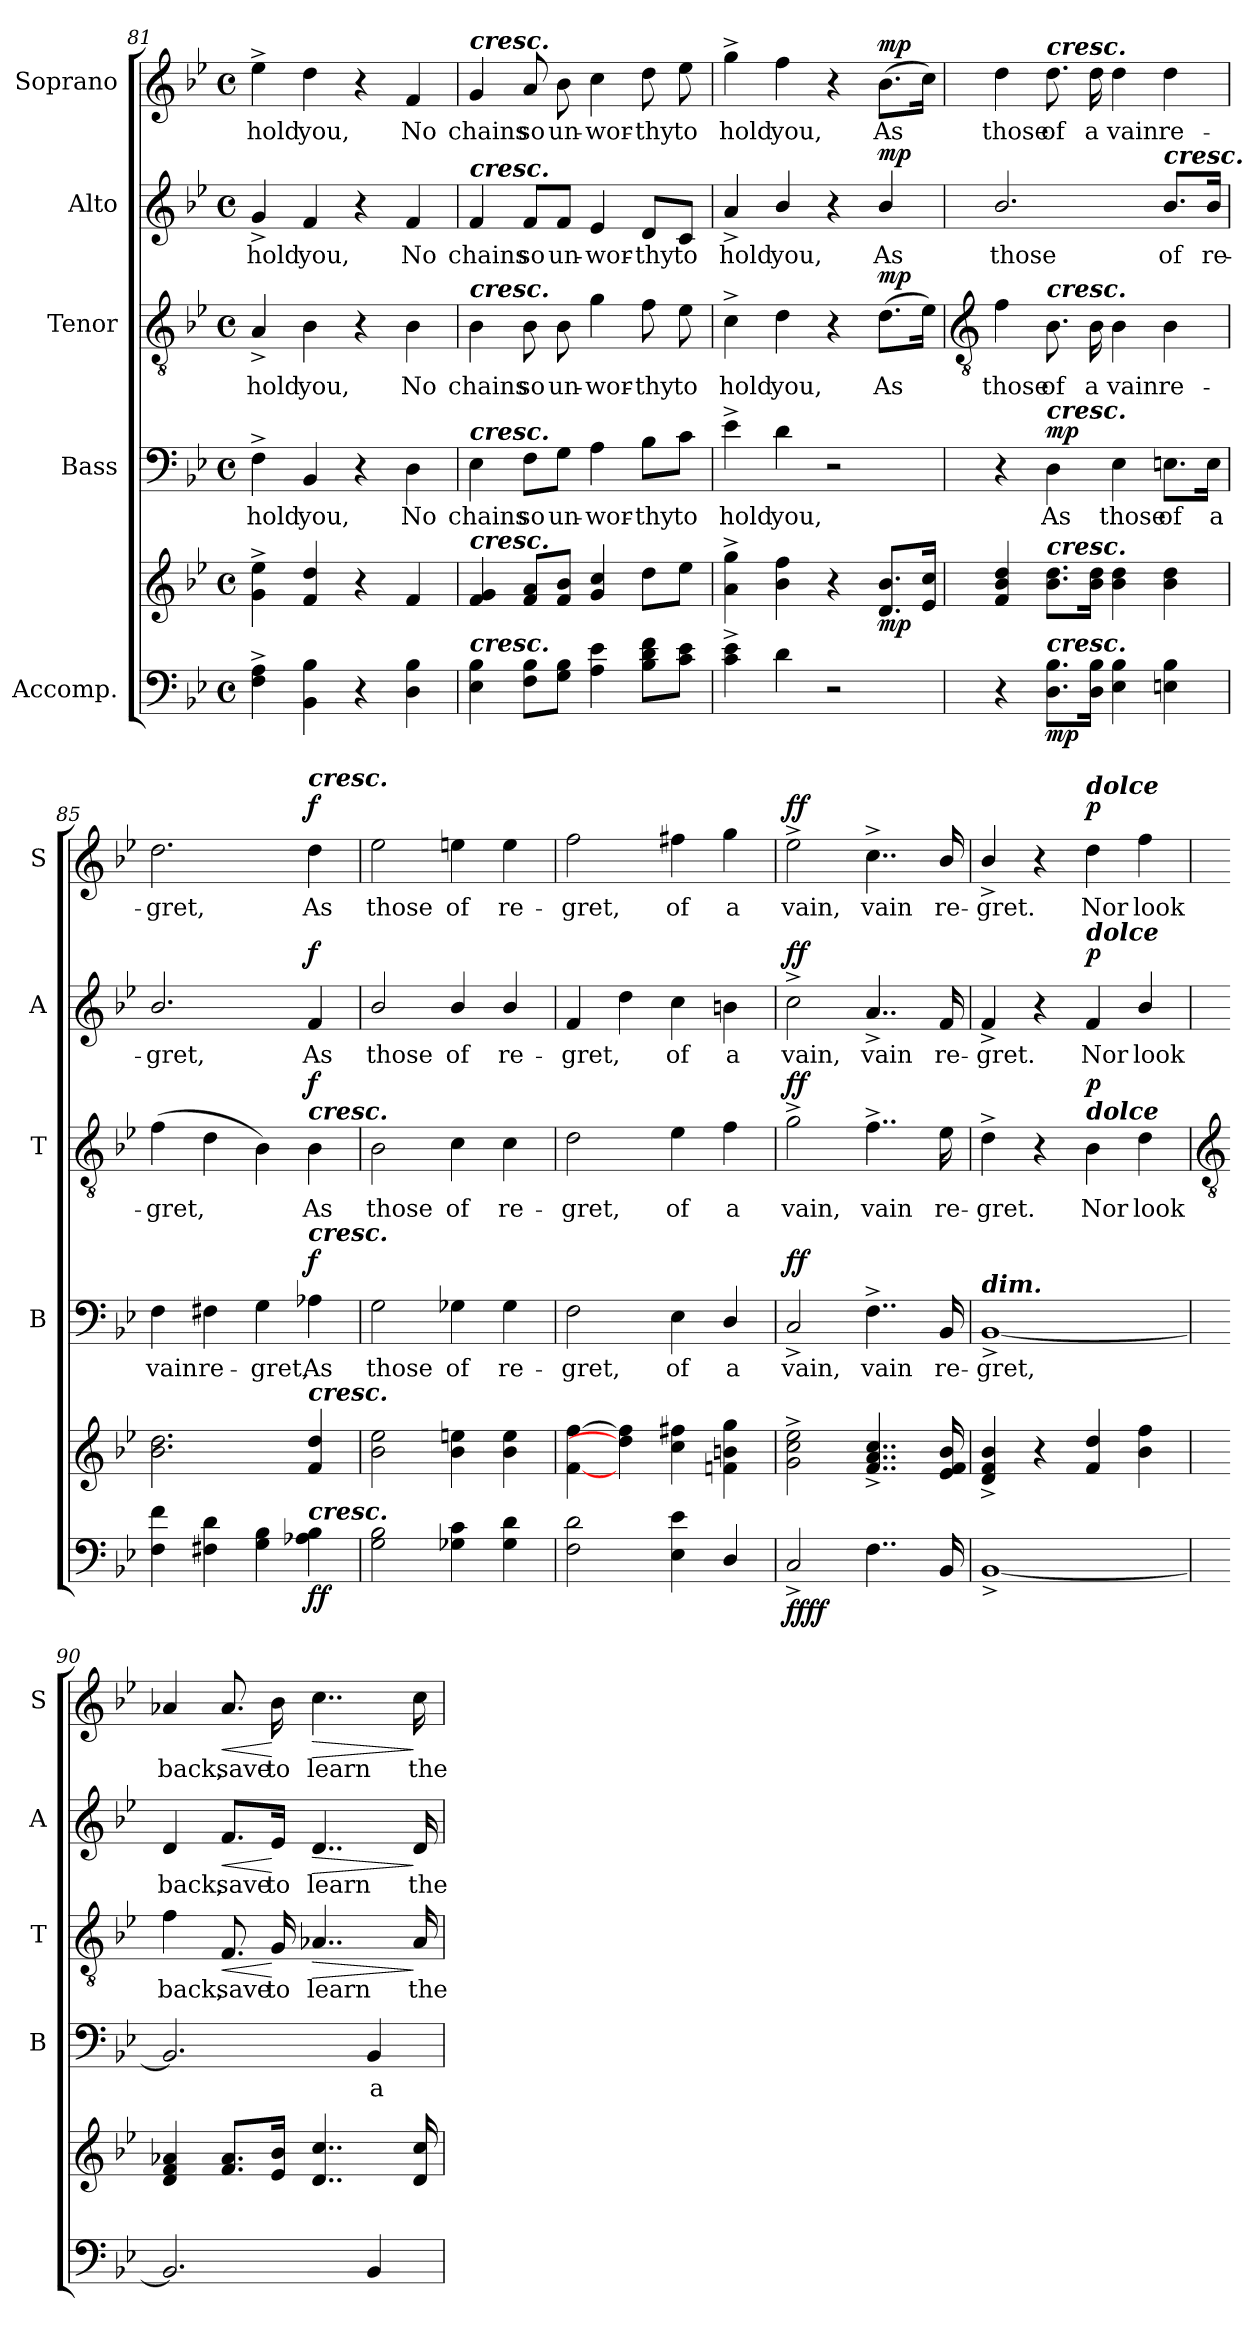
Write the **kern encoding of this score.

**kern	**kern	**dynam	**kern	**text	**dynam	**kern	**text	**dynam	**kern	**text	**dynam	**kern	**text	**dynam
*part5	*part5	*part5	*part4	*part4	*part4	*part3	*part3	*part3	*part2	*part2	*part2	*part1	*part1	*part1
*staff6	*staff5	*staff5/6	*staff4	*staff4	*staff4	*staff3	*staff3	*staff3	*staff2	*staff2	*staff2	*staff1	*staff1	*staff1
*I"Accomp.	*	*	*I"Bass	*	*	*I"Tenor	*	*	*I"Alto	*	*	*I"Soprano	*	*
*	*	*	*I'B	*	*	*I'T	*	*	*I'A	*	*	*I'S	*	*
*clefF4	*clefG2	*	*clefF4	*	*	*clefGv2	*	*	*clefG2	*	*	*clefG2	*	*
*k[b-e-]	*k[b-e-]	*	*k[b-e-]	*	*	*k[b-e-]	*	*	*k[b-e-]	*	*	*k[b-e-]	*	*
*B-:	*B-:	*	*B-:	*	*	*B-:	*	*	*B-:	*	*	*B-:	*	*
*M4/4	*M4/4	*	*M4/4	*	*	*M4/4	*	*	*M4/4	*	*	*M4/4	*	*
*met(c)	*met(c)	*	*met(c)	*	*	*met(c)	*	*	*met(c)	*	*	*met(c)	*	*
=81	=81	=81	=81	=81	=81	=81	=81	=81	=81	=81	=81	=81	=81	=81
!	!	!	!	!LO:LY:b	!	!	!LO:LY:b	!	!	!LO:LY:b	!	!	!LO:LY:b	!
4F^ 4A^	4g^ 4ee-^	.	4F^	hold	.	4A^	hold	.	4g^	hold	.	4ee-^	hold	.
!	!	!	!	!LO:LY:b	!	!	!LO:LY:b	!	!	!LO:LY:b	!	!	!LO:LY:b	!
4BB- 4B-	4f 4dd	.	4BB-	you,	.	4B-	you,	.	4f	you,	.	4dd	you,	.
4r	4r	.	4r	.	.	4r	.	.	4r	.	.	4r	.	.
!	!	!	!	!LO:LY:b	!	!	!LO:LY:b	!	!	!LO:LY:b	!	!	!LO:LY:b	!
4D 4B-	4f	.	4D	No	.	4B-	No	.	4f	No	.	4f	No	.
=82	=82	=82	=82	=82	=82	=82	=82	=82	=82	=82	=82	=82	=82	=82
!	!	!	!	!	!	!	!	!	!	!	!	!LO:TX:a:Bi:t=cresc.	!	!
!	!	!	!	!	!	!	!	!	!LO:TX:a:Bi:t=cresc.	!	!	!	!	!
!	!	!	!	!	!	!LO:TX:a:Bi:t=cresc.	!	!	!	!	!	!	!	!
!	!	!	!LO:TX:a:Bi:t=cresc.	!	!	!	!	!	!	!	!	!	!	!
!	!LO:TX:a:Bi:t=cresc.	!	!	!	!	!	!	!	!	!	!	!	!	!
!LO:TX:a:Bi:t=cresc.	!	!	!	!	!	!	!	!	!	!	!	!	!	!
!	!	!	!	!LO:LY:b	!	!	!LO:LY:b	!	!	!LO:LY:b	!	!	!LO:LY:b	!
4E- 4B-	4f 4g	.	4E-	chains	.	4B-	chains	.	4f	chains	.	4g	chains	.
!	!	!	!	!LO:LY:b	!	!	!LO:LY:b	!	!	!LO:LY:b	!	!	!LO:LY:b	!
8F 8B-L	8f 8aL	.	8F\L	so	.	8B-	so	.	8f/L	so	.	8a	so	.
!	!	!	!	!LO:LY:b	!	!	!LO:LY:b	!	!	!LO:LY:b	!	!	!LO:LY:b	!
8G 8B-J	8f 8b-J	.	8G\J	un-	.	8B-	un-	.	8f/J	un-	.	8b-	un-	.
!	!	!	!	!LO:LY:b	!	!	!LO:LY:b	!	!	!LO:LY:b	!	!	!LO:LY:b	!
4A 4e-	4g 4cc	.	4A	-wor-	.	4g	-wor-	.	4e-	-wor-	.	4cc	-wor-	.
!	!	!	!	!LO:LY:b	!	!	!LO:LY:b	!	!	!LO:LY:b	!	!	!LO:LY:b	!
8B- 8d 8fL	8ddL	.	8B-\L	-thy	.	8f	-thy	.	8d/L	-thy	.	8dd	-thy	.
!	!	!	!	!LO:LY:b	!	!	!LO:LY:b	!	!	!LO:LY:b	!	!	!LO:LY:b	!
8c 8e-J	8ee-J	.	8c\J	to	.	8e-	to	.	8c/J	to	.	8ee-	to	.
=83	=83	=83	=83	=83	=83	=83	=83	=83	=83	=83	=83	=83	=83	=83
!	!	!	!	!LO:LY:b	!	!	!LO:LY:b	!	!	!LO:LY:b	!	!	!LO:LY:b	!
4c^ 4e-^	4a^ 4gg^	.	4e-^	hold	.	4c^	hold	.	4a^	hold	.	4gg^	hold	.
!	!	!	!	!LO:LY:b	!	!	!LO:LY:b	!	!	!LO:LY:b	!	!	!LO:LY:b	!
4d	4b- 4ff	.	4d	you,	.	4d	you,	.	4b-/	you,	.	4ff	you,	.
2r	4r	.	2r	.	.	4r	.	.	4r	.	.	4r	.	.
!	!	!LO:DY:b	!	!	!	!	!LO:LY:b	!LO:DY:b	!	!LO:LY:b	!LO:DY:b	!	!LO:LY:b	!LO:DY:b
.	8.d 8.b-L	mp	.	.	.	(>8.dL	As	mp	4b-/	As	mp	(>8.b-L	As	mp
.	16e- 16ccJ	.	.	.	.	16e-J)	.	.	.	.	.	16ccJ)	.	.
!!LO:LB:g=z
=84	=84	=84	=84	=84	=84	=84	=84	=84	=84	=84	=84	=84	=84	=84
*	*	*	*	*	*	*clefGv2	*	*	*	*	*	*	*	*
!	!	!	!	!	!	!	!LO:LY:b	!	!	!LO:LY:b	!	!	!LO:LY:b	!
4r	4f 4b- 4dd	.	4r	.	.	4f	those	.	2.b-/	those	.	4dd	those	.
!	!	!	!	!	!	!	!	!	!	!	!	!LO:TX:a:Bi:t=cresc.	!	!
!	!	!	!	!	!	!LO:TX:a:Bi:t=cresc.	!	!	!	!	!	!	!	!
!	!	!	!LO:TX:a:Bi:t=cresc.	!	!	!	!	!	!	!	!	!	!	!
!	!LO:TX:a:Bi:t=cresc.	!	!	!	!	!	!	!	!	!	!	!	!	!
!LO:TX:a:Bi:t=cresc.	!	!	!	!	!	!	!	!	!	!	!	!	!	!
!	!	!LO:DY:b=2	!	!LO:LY:b	!LO:DY:b	!	!LO:LY:b	!	!	!	!	!	!LO:LY:b	!
8.D 8.B-L	8.b- 8.ddL	mp	4D	As	mp	8.B-	of	.	.	.	.	8.dd	of	.
!	!	!	!	!	!	!	!LO:LY:b	!	!	!	!	!	!LO:LY:b	!
16D 16B-J	16b- 16ddJ	.	.	.	.	16B-	a	.	.	.	.	16dd	a	.
!	!	!	!	!LO:LY:b	!	!	!LO:LY:b	!	!	!	!	!	!LO:LY:b	!
4E- 4B-	4b- 4dd	.	4E-	those	.	4B-	vain	.	.	.	.	4dd	vain	.
!	!	!	!	!	!	!	!	!	!LO:TX:a:Bi:t=cresc.	!	!	!	!	!
!	!	!	!	!LO:LY:b	!	!	!LO:LY:b	!	!	!LO:LY:b	!	!	!LO:LY:b	!
4En 4B-	4b- 4dd	.	8.En\L	of	.	4B-	re-	.	8.b-/L	of	.	4dd	re-	.
!	!	!	!	!LO:LY:b	!	!	!	!	!	!LO:LY:b	!	!	!	!
.	.	.	16E\Jk	a	.	.	.	.	16b-/Jk	re-	.	.	.	.
=85	=85	=85	=85	=85	=85	=85	=85	=85	=85	=85	=85	=85	=85	=85
!	!	!	!	!LO:LY:b	!	!	!LO:LY:b	!	!	!LO:LY:b	!	!	!LO:LY:b	!
4F 4f	2.b- 2.dd	.	4F	vain	.	(>4f	-gret,	.	2.b-/	-gret,	.	2.dd	-gret,	.
!	!	!	!	!LO:LY:b	!	!	!	!	!	!	!	!	!	!
4F#X 4d	.	.	4F#X	re-	.	4d	.	.	.	.	.	.	.	.
!	!	!	!	!LO:LY:b	!	!	!	!	!	!	!	!	!	!
4G 4B-	.	.	4G	-gret,	.	4B-)	.	.	.	.	.	.	.	.
!	!	!	!	!	!	!	!	!	!	!	!	!LO:TX:a:Bi:t=cresc.	!	!
!	!	!	!	!	!	!LO:TX:a:Bi:t=cresc.	!	!	!	!	!	!	!	!
!	!	!	!LO:TX:a:Bi:t=cresc.	!	!	!	!	!	!	!	!	!	!	!
!	!LO:TX:a:Bi:t=cresc.	!	!	!	!	!	!	!	!	!	!	!	!	!
!LO:TX:a:Bi:t=cresc.	!	!	!	!	!	!	!	!	!	!	!	!	!	!
!	!	!LO:DY:b=2	!	!LO:LY:b	!	!	!LO:LY:b	!	!	!LO:LY:b	!	!	!LO:LY:b	!
!	!	!LO:DY:n=1:b	!	!	!LO:DY:b	!	!	!LO:DY:b	!	!	!LO:DY:b	!	!	!LO:DY:b
4A-X 4B-	4f 4dd	f f	4A-X	As	f	4B-	As	f	4f/	As	f	4dd	As	f
=86	=86	=86	=86	=86	=86	=86	=86	=86	=86	=86	=86	=86	=86	=86
!	!	!	!	!LO:LY:b	!	!	!LO:LY:b	!	!	!LO:LY:b	!	!	!LO:LY:b	!
2G 2B-	2b- 2ee-	.	2G	those	.	2B-	those	.	2b-/	those	.	2ee-	those	.
!	!	!	!	!LO:LY:b	!	!	!LO:LY:b	!	!	!LO:LY:b	!	!	!LO:LY:b	!
4G-X 4c	4b- 4een	.	4G-X	of	.	4c	of	.	4b-/	of	.	4een	of	.
!	!	!	!	!LO:LY:b	!	!	!LO:LY:b	!	!	!LO:LY:b	!	!	!LO:LY:b	!
4G- 4d	4b- 4ee	.	4G-	re-	.	4c	re-	.	4b-/	re-	.	4ee	re-	.
=87	=87	=87	=87	=87	=87	=87	=87	=87	=87	=87	=87	=87	=87	=87
!	!	!	!	!LO:LY:b	!	!	!LO:LY:b	!	!	!LO:LY:b	!	!	!LO:LY:b	!
2F 2d	[4f [4ff	.	2F	-gret,	.	2d	-gret,	.	4f	-gret,	.	2ff	-gret,	.
.	4dd] 4ff]	.	.	.	.	.	.	.	4dd	.	.	.	.	.
!	!	!	!	!LO:LY:b	!	!	!LO:LY:b	!	!	!LO:LY:b	!	!	!LO:LY:b	!
4E- 4e-	4cc 4ff#X	.	4E-	of	.	4e-	of	.	4cc	of	.	4ff#X	of	.
!	!	!	!	!LO:LY:b	!	!	!LO:LY:b	!	!	!LO:LY:b	!	!	!LO:LY:b	!
4D/	4fn 4bn 4gg	.	4D/	a	.	4f	a	.	4bn	a	.	4gg	a	.
=88	=88	=88	=88	=88	=88	=88	=88	=88	=88	=88	=88	=88	=88	=88
!	!	!LO:DY:b=2	!	!LO:LY:b	!	!	!LO:LY:b	!	!	!LO:LY:b	!	!	!LO:LY:b	!
!	!	!LO:DY:n=1:b	!	!	!LO:DY:b	!	!	!LO:DY:b	!	!	!LO:DY:b	!	!	!LO:DY:b
2C^	2g^ 2cc^ 2ee-^	ff ff	2C^	vain,	ff	2g^	vain,	ff	2cc^	vain,	ff	2ee-^	vain,	ff
!	!	!	!	!LO:LY:b	!	!	!LO:LY:b	!	!	!LO:LY:b	!	!	!LO:LY:b	!
4..F	4..f^ 4..a^ 4..cc^	.	4..F^	vain	.	4..f^	vain	.	4..a^	vain	.	4..cc^	vain	.
!	!	!	!	!LO:LY:b	!	!	!LO:LY:b	!	!	!LO:LY:b	!	!	!LO:LY:b	!
16BB-	16e-/ 16f/ 16b-/	.	16BB-	re-	.	16e-	re-	.	16f	re-	.	16b-/	re-	.
=89	=89	=89	=89	=89	=89	=89	=89	=89	=89	=89	=89	=89	=89	=89
!	!	!	!LO:TX:a:Bi:t=dim.	!	!	!	!	!	!	!	!	!	!	!
!	!	!	!	!LO:LY:b	!	!	!LO:LY:b	!	!	!LO:LY:b	!	!	!LO:LY:b	!
[1BB-^	4d/^ 4f/^ 4b-/^	.	[1BB-^	-gret,	.	4d^	-gret.	.	4f^	-gret.	.	4b-^/	-gret.	.
.	4r	.	.	.	.	4r	.	.	4r	.	.	4r	.	.
!	!	!	!	!	!	!	!	!	!	!	!	!LO:TX:a:Bi:t=dolce	!	!
!	!	!	!	!	!	!	!	!	!LO:TX:a:Bi:t=dolce	!	!	!	!	!
!	!	!	!	!	!	!LO:TX:a:Bi:t=dolce	!	!	!	!	!	!	!	!
!	!	!	!	!	!	!	!LO:LY:b	!LO:DY:b	!	!LO:LY:b	!LO:DY:b	!	!LO:LY:b	!LO:DY:b
.	4f 4dd	.	.	.	.	4B-	Nor	p	4f	Nor	p	4dd	Nor	p
!	!	!	!	!	!	!	!LO:LY:b	!	!	!LO:LY:b	!	!	!LO:LY:b	!
.	4b- 4ff	.	.	.	.	4d	look	.	4b-/	look	.	4ff	look	.
!!LO:LB:g=z
=90	=90	=90	=90	=90	=90	=90	=90	=90	=90	=90	=90	=90	=90	=90
*	*	*	*	*	*	*clefGv2	*	*	*	*	*	*	*	*
*	*^	*	*	*	*	*	*	*	*	*	*	*	*	*
!	!	!	!	!	!	!	!	!LO:LY:b	!	!	!LO:LY:b	!	!	!LO:LY:b	!
2.BB-]	4d 4f 4a-X	1ryy	.	2.BB-]	.	.	4f	back,	.	4d	back,	.	4a-X	back,	.
!	!	!	!	!	!	!	!	!LO:LY:b	!LO:HP:b	!	!LO:LY:b	!LO:HP:b	!	!LO:LY:b	!LO:HP:b
.	8.f 8.a-L	.	.	.	.	.	8.F	save	<	8.f/L	save	<	8.a-	save	<
!	!	!	!	!	!	!	!	!LO:LY:b	!	!	!LO:LY:b	!	!	!LO:LY:b	!
.	16e- 16b-J	.	.	.	.	.	16G	to	[	16e-/Jk	to	[	16b-	to	[
!	!	!	!	!	!	!	!	!LO:LY:b	!LO:HP:b	!	!LO:LY:b	!LO:HP:b	!	!LO:LY:b	!LO:HP:b
.	4..d 4..cc	.	.	.	.	.	4..A-X	learn	>	4..d	learn	>	4..cc	learn	>
!	!	!	!	!	!LO:LY:b	!	!	!	!	!	!	!	!	!	!
4BB-	.	.	.	4BB-	a	.	.	.	.	.	.	.	.	.	.
!	!	!	!	!	!	!	!	!LO:LY:b	!	!	!LO:LY:b	!	!	!LO:LY:b	!
.	16d 16cc	.	.	.	.	.	16A-	the	]	16d	the	]	16cc	the	]
*	*v	*v	*	*	*	*	*	*	*	*	*	*	*	*	*
=	=	=	=	=	=	=	=	=	=	=	=	=	=	=
*-	*-	*-	*-	*-	*-	*-	*-	*-	*-	*-	*-	*-	*-	*-
